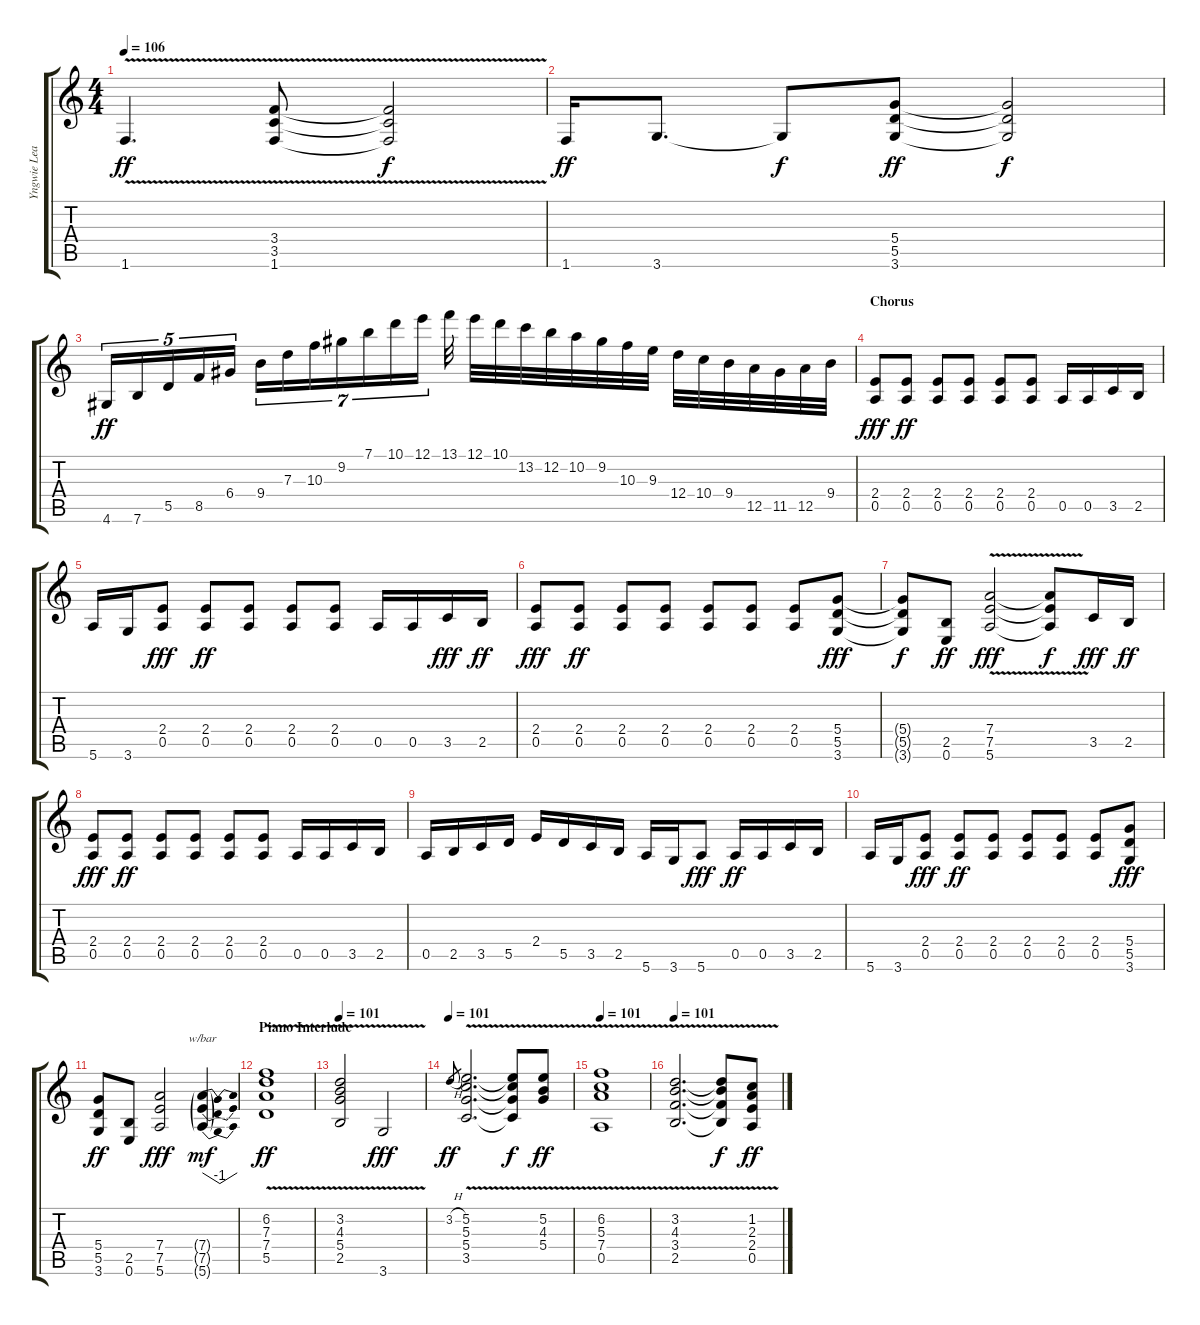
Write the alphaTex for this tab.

\track ("Yngwie Lead" "Yngwie Lea") {instrument overdrivenguitar}
\staff {score tabs}
\tuning (E4 B3 G3 D3 A2 E2) {hide}
\ts (4 4)
\tempo 106
\clef g2
\ks c
1.6{v}.4{d dy ff} (3.4{v} 3.5{v} 1.6{v}).8 (3.4{t} 3.5{t} 1.6{t}).2{dy f} |
1.6.16{dy ff} 3.6.8{d} 3.6{t}.8{dy f} (5.4 5.5 3.6).8{dy ff} (5.4{t} 5.5{t} 3.6{t}).2{dy f} |
4.6.16{tu (5 4) dy ff} 7.6.16{tu (5 4)} 5.5.16{tu (5 4)} 8.5.16{tu (5 4)} 6.4.16{tu (5 4)} 9.4.16{tu (7 4)} 7.3.16{tu (7 4)} 10.3.16{tu (7 4)} 9.2.16{tu (7 4)} 7.1.16{tu (7 4)} 10.1.16{tu (7 4)} 12.1.16{tu (7 4)} 13.1.32 12.1.32 10.1.32 13.2.32 12.2.32 10.2.32 9.2.32 10.3.32 9.3.32 12.4.32 10.4.32 9.4.32 12.5.32 11.5.32 12.5.32 9.4.32 |
\section ("" "Chorus")
(2.4 0.5).8{dy fff} (2.4 0.5).8{dy ff} (2.4 0.5).8 (2.4 0.5).8 (2.4 0.5).8 (2.4 0.5).8 0.5.16 0.5.16 3.5.16 2.5.16 |
5.6.16 3.6.16 (2.4 0.5).8{dy fff} (2.4 0.5).8{dy ff} (2.4 0.5).8 (2.4 0.5).8 (2.4 0.5).8 0.5.16 0.5.16 3.5.16{dy fff} 2.5.16{dy ff} |
(2.4 0.5).8{dy fff} (2.4 0.5).8{dy ff} (2.4 0.5).8 (2.4 0.5).8 (2.4 0.5).8 (2.4 0.5).8 (2.4 0.5).8 (5.4 5.5 3.6).8{dy fff} |
(5.4{t} 5.5{t} 3.6{t}).8{dy f} (2.5 0.6).8{dy ff} (7.4{v} 7.5{v} 5.6{v}).2{dy fff} (7.4{t} 7.5{t} 5.6{t}).8{dy f} 3.5.16{dy fff} 2.5.16{dy ff} |
(2.4 0.5).8{dy fff} (2.4 0.5).8{dy ff} (2.4 0.5).8 (2.4 0.5).8 (2.4 0.5).8 (2.4 0.5).8 0.5.16 0.5.16 3.5.16 2.5.16 |
0.5.16 2.5.16 3.5.16 5.5.16 2.4.16 5.5.16 3.5.16 2.5.16 5.6.16 3.6.16 5.6.8{dy fff} 0.5.16{dy ff} 0.5.16 3.5.16 2.5.16 |
5.6.16 3.6.16 (2.4 0.5).8{dy fff} (2.4 0.5).8{dy ff} (2.4 0.5).8 (2.4 0.5).8 (2.4 0.5).8 (2.4 0.5).8 (5.4 5.5 3.6).8{dy fff} |
(5.4 5.5 3.6).8{dy ff} (2.5 0.6).8 (7.4 7.5 5.6).2{dy fff} (7.4{g} 7.5{g} 5.6{g}).4{tbe (dip default 0 0 30 -4 60 0) dy mf} |
\section ("" "Piano Interlude")
(6.2{v} 7.3{v} 7.4{v} 5.5{v}).1{dy ff volume 12} |
\tempo 101
(3.2{v} 4.3{v} 5.4{v} 2.5{v}).2 3.6{v}.2{dy fff} |
\tempo 101
3.2{h}.8{gr dy ff} (5.2{v} 5.3{v} 5.4{v} 3.5{v}).2{d volume 12} (5.2{t} 5.3{t} 5.4{t} 3.5{t}).8{dy f} (5.2{v} 4.3{v} 5.4{v}).8{dy ff} |
\tempo 101
(6.2{v} 5.3{v} 7.4{v} 0.5{v}).1{volume 12} |
\tempo 101
(3.2{v} 4.3{v} 3.4{v} 2.5{v}).2{d} (3.2{t} 4.3{t} 3.4{t} 2.5{t}).8{dy f} (1.2{v} 2.3{v} 2.4{v} 0.5{v}).8{dy ff}
